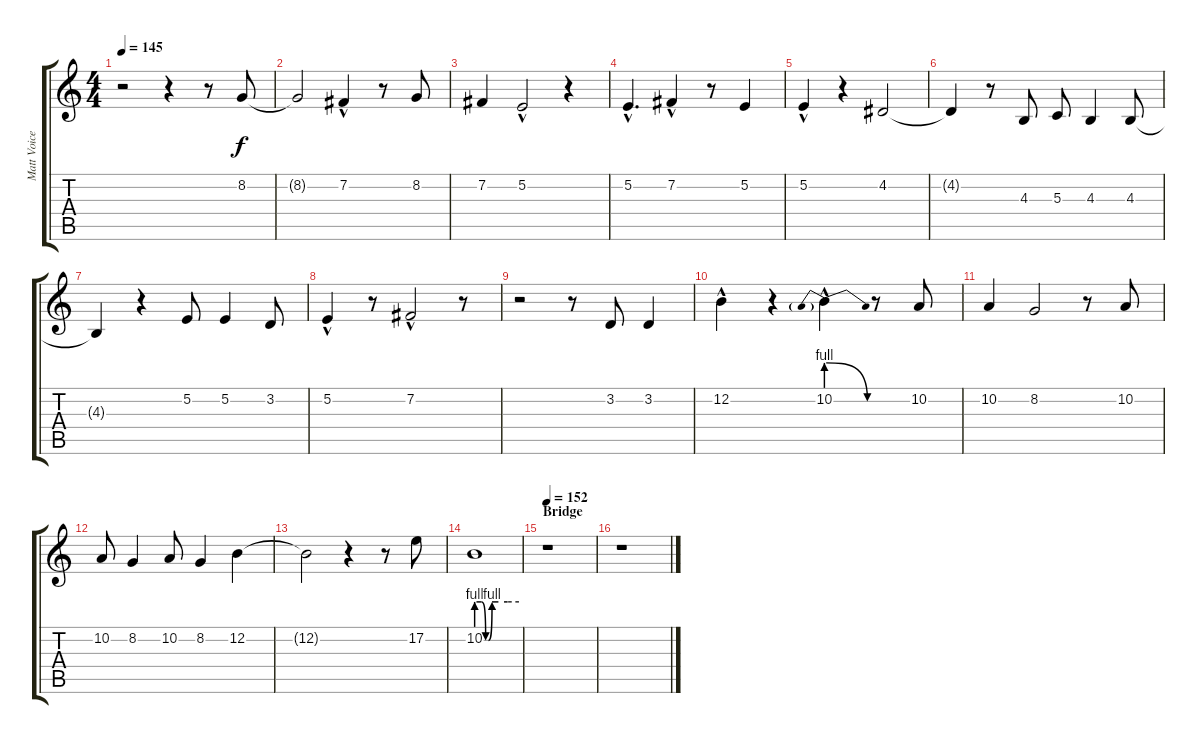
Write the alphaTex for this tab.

\track ("Matt Voice" "Matt Voice") {instrument synthvoice}
\staff {score tabs}
\tuning (E4 B3 G3 D3 A2 E2) {hide}
\ts (4 4)
\tempo 145
\clef g2
\ks c
r.2{dy f} r.4 r.8 8.2.8 |
8.2{t}.2 7.2{hac}.4 r.8 8.2.8 |
7.2.4 5.2{hac}.2 r.4 |
5.2{hac}.4{d} 7.2{hac}.4 r.8 5.2.4 |
5.2{hac}.4 r.4 4.2.2 |
4.2{t}.4 r.8 4.3.8 5.3.8 4.3.4 4.3.8 |
4.3{t}.4 r.4 5.2.8 5.2.4 3.2.8 |
5.2{hac}.4 r.8 7.2{hac}.2 r.8 |
r.2 r.8 3.2.8 3.2.4 |
12.2{hac}.4 r.4 10.2{be (prebendrelease 0 4 60 0) hac}.4 r.8 10.2.8 |
10.2.4 8.2.2 r.8 10.2.8 |
10.2.8 8.2.4 10.2.8 8.2.4 12.2.4 |
12.2{t}.2 r.4 r.8 17.2.8 |
10.2{be (custom 0 4 7 4 13 0 17 0 22 4 31 4 44 4 60 4)}.1 |
\section ("" "Bridge")
\tempo 152
r.1 |
r.1
